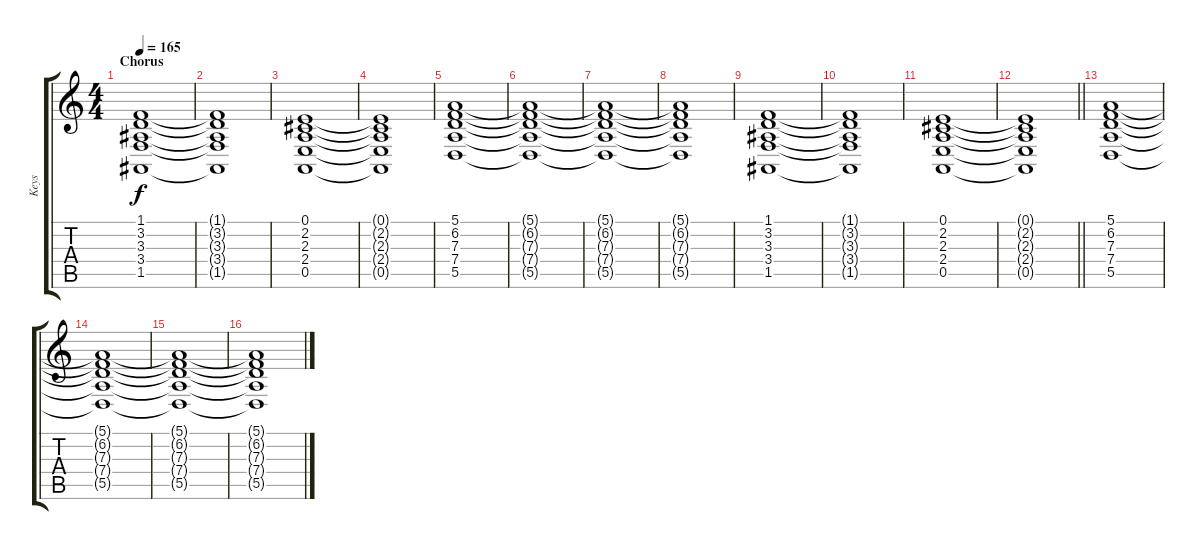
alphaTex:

\track ("Keys" "Keys") {instrument acousticgrandpiano}
\staff {score tabs}
\tuning (E4 B3 G3 D3 A2 E2) {hide}
\ts (4 4)
\section ("" "Chorus")
\tempo 165
\clef g2
\ks c
(1.1 3.2 3.3 3.4 1.5).1{dy f} |
(1.1{t} 3.2{t} 3.3{t} 3.4{t} 1.5{t}).1 |
(0.1 2.2 2.3 2.4 0.5).1 |
(0.1{t} 2.2{t} 2.3{t} 2.4{t} 0.5{t}).1 |
(5.1 6.2 7.3 7.4 5.5).1 |
(5.1{t} 6.2{t} 7.3{t} 7.4{t} 5.5{t}).1 |
(5.1{t} 6.2{t} 7.3{t} 7.4{t} 5.5{t}).1 |
(5.1{t} 6.2{t} 7.3{t} 7.4{t} 5.5{t}).1 |
(1.1 3.2 3.3 3.4 1.5).1 |
(1.1{t} 3.2{t} 3.3{t} 3.4{t} 1.5{t}).1 |
(0.1 2.2 2.3 2.4 0.5).1 |
\barLineRight lightlight
(0.1{t} 2.2{t} 2.3{t} 2.4{t} 0.5{t}).1 |
(5.1 6.2 7.3 7.4 5.5).1 |
(5.1{t} 6.2{t} 7.3{t} 7.4{t} 5.5{t}).1 |
(5.1{t} 6.2{t} 7.3{t} 7.4{t} 5.5{t}).1 |
(5.1{t} 6.2{t} 7.3{t} 7.4{t} 5.5{t}).1
